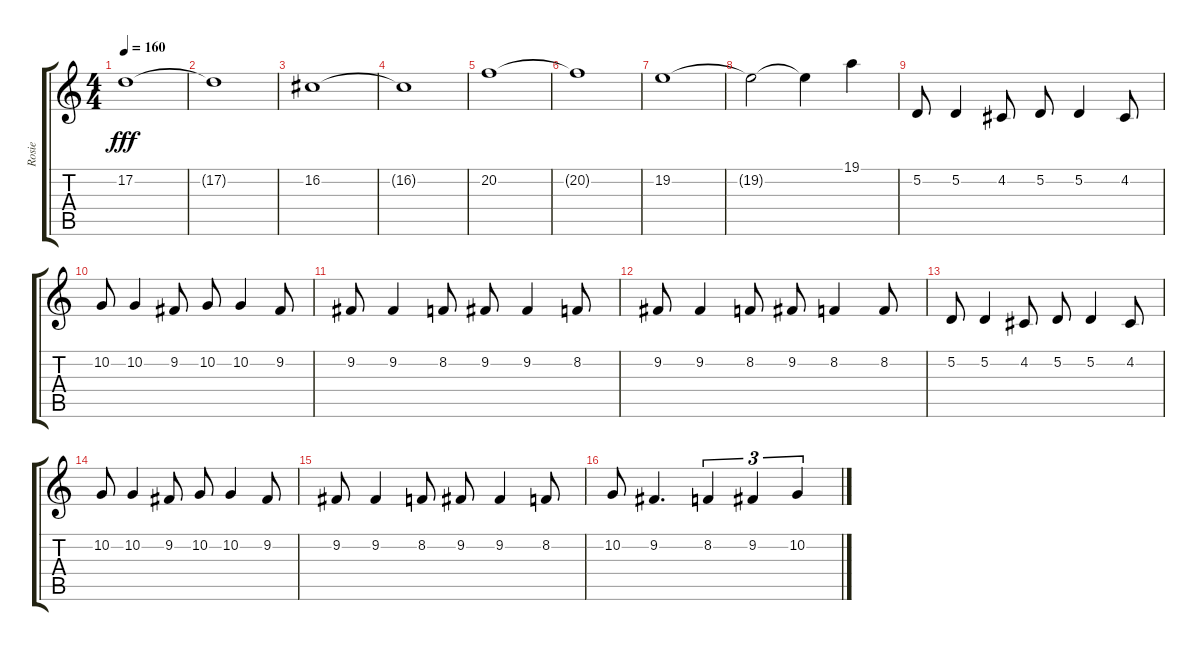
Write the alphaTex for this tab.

\track ("Rosie" "Rosie") {instrument stringensemble2}
\staff {score tabs}
\tuning (D4 A3 F3 C3 G2 D2) {hide}
\ts (4 4)
\tempo 160
\clef g2
\ks c
17.2.1{dy fff} |
17.2{t}.1 |
16.2.1 |
16.2{t}.1 |
20.2.1 |
20.2{t}.1 |
19.2.1 |
19.2{t}.2 19.2{t}.4 19.1.4 |
5.2.8{volume 8 instrument musicbox} 5.2.4 4.2.8 5.2.8 5.2.4 4.2.8 |
10.2.8 10.2.4 9.2.8 10.2.8 10.2.4 9.2.8 |
9.2.8 9.2.4 8.2.8 9.2.8 9.2.4 8.2.8 |
9.2.8 9.2.4 8.2.8 9.2.8 8.2.4 8.2.8 |
5.2.8 5.2.4 4.2.8 5.2.8 5.2.4 4.2.8 |
10.2.8 10.2.4 9.2.8 10.2.8 10.2.4 9.2.8 |
9.2.8 9.2.4 8.2.8 9.2.8 9.2.4 8.2.8 |
10.2.8 9.2.4{d} 8.2.4{tu (3 2)} 9.2.4{tu (3 2)} 10.2.4{tu (3 2)}
